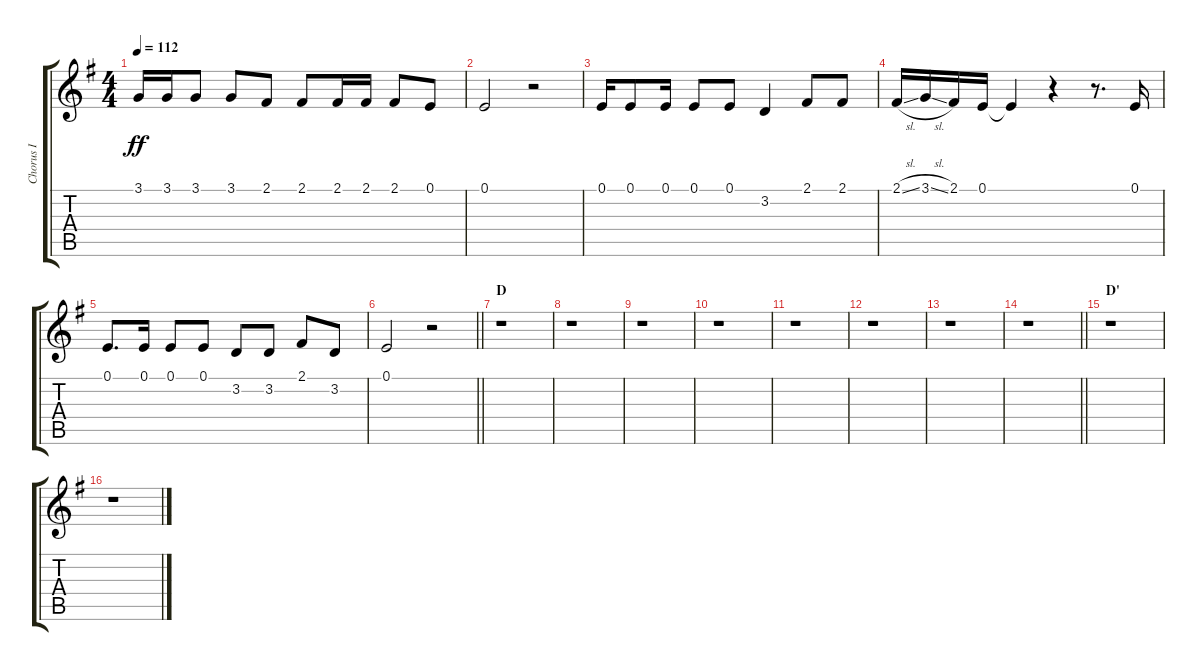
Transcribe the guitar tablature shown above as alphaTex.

\track ("Chorus I" "Chorus I") {instrument voiceoohs}
\staff {score tabs}
\tuning (E4 B3 G3 D3 A2 E2) {hide}
\ts (4 4)
\tempo 112
\clef g2
\ks g
3.1.16{dy ff} 3.1.16 3.1.8 3.1.8 2.1.8 2.1.8 2.1.16 2.1.16 2.1.8 0.1.8 |
0.1.2 r.2 |
0.1.16 0.1.8 0.1.16 0.1.8 0.1.8 3.2.4 2.1.8 2.1.8 |
2.1{sl}.16 3.1{sl}.16 2.1.16 0.1.16 0.1{t}.4 r.4 r.8{d} 0.1.16 |
0.1.8{d} 0.1.16 0.1.8 0.1.8 3.2.8 3.2.8 2.1.8 3.2.8 |
\barLineRight lightlight
0.1.2 r.2 |
\section ("" "D")
r.1 |
r.1 |
r.1 |
r.1 |
r.1 |
r.1 |
r.1 |
\barLineRight lightlight
r.1 |
\section ("" "D'")
r.1 |
r.1
